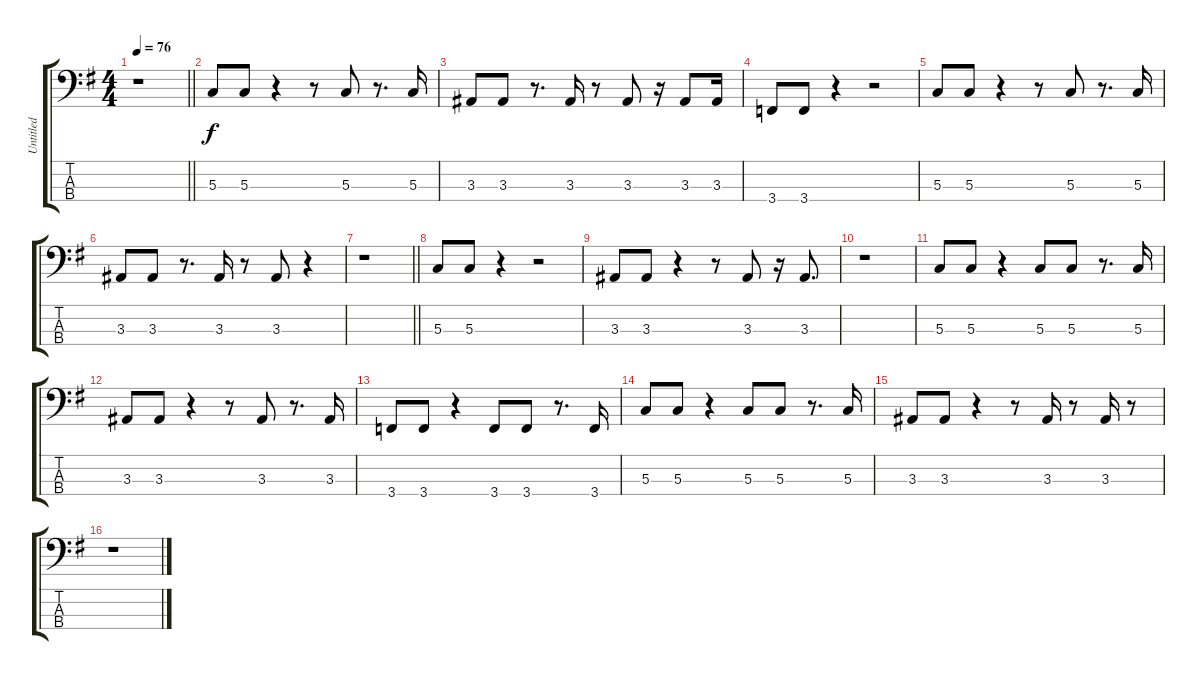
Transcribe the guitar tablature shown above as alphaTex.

\track ("Untitled" "Untitled") {instrument electricbasspick}
\staff {score tabs}
\tuning (F2 C2 G1 D1) {hide}
\ts (4 4)
\tempo 76
\clef f4
\barLineRight lightlight
\ks g
r.1{dy f instrument electricbasspick} |
5.3.8 5.3.8 r.4 r.8 5.3.8 r.8{d} 5.3.16 |
3.3.8 3.3.8 r.8{d} 3.3.16 r.8 3.3.8 r.16 3.3.8 3.3.16 |
3.4.8 3.4.8 r.4 r.2 |
5.3.8 5.3.8 r.4 r.8 5.3.8 r.8{d} 5.3.16 |
3.3.8 3.3.8 r.8{d} 3.3.16 r.8 3.3.8 r.4 |
\barLineRight lightlight
r.1 |
\section ("" " ")
5.3.8 5.3.8 r.4 r.2 |
3.3.8 3.3.8 r.4 r.8 3.3.8 r.16 3.3.8{d} |
r.1 |
5.3.8 5.3.8 r.4 5.3.8 5.3.8 r.8{d} 5.3.16 |
3.3.8 3.3.8 r.4 r.8 3.3.8 r.8{d} 3.3.16 |
3.4.8 3.4.8 r.4 3.4.8 3.4.8 r.8{d} 3.4.16 |
5.3.8 5.3.8 r.4 5.3.8 5.3.8 r.8{d} 5.3.16 |
3.3.8 3.3.8 r.4 r.8 3.3.16 r.8 3.3.16 r.8 |
r.1
